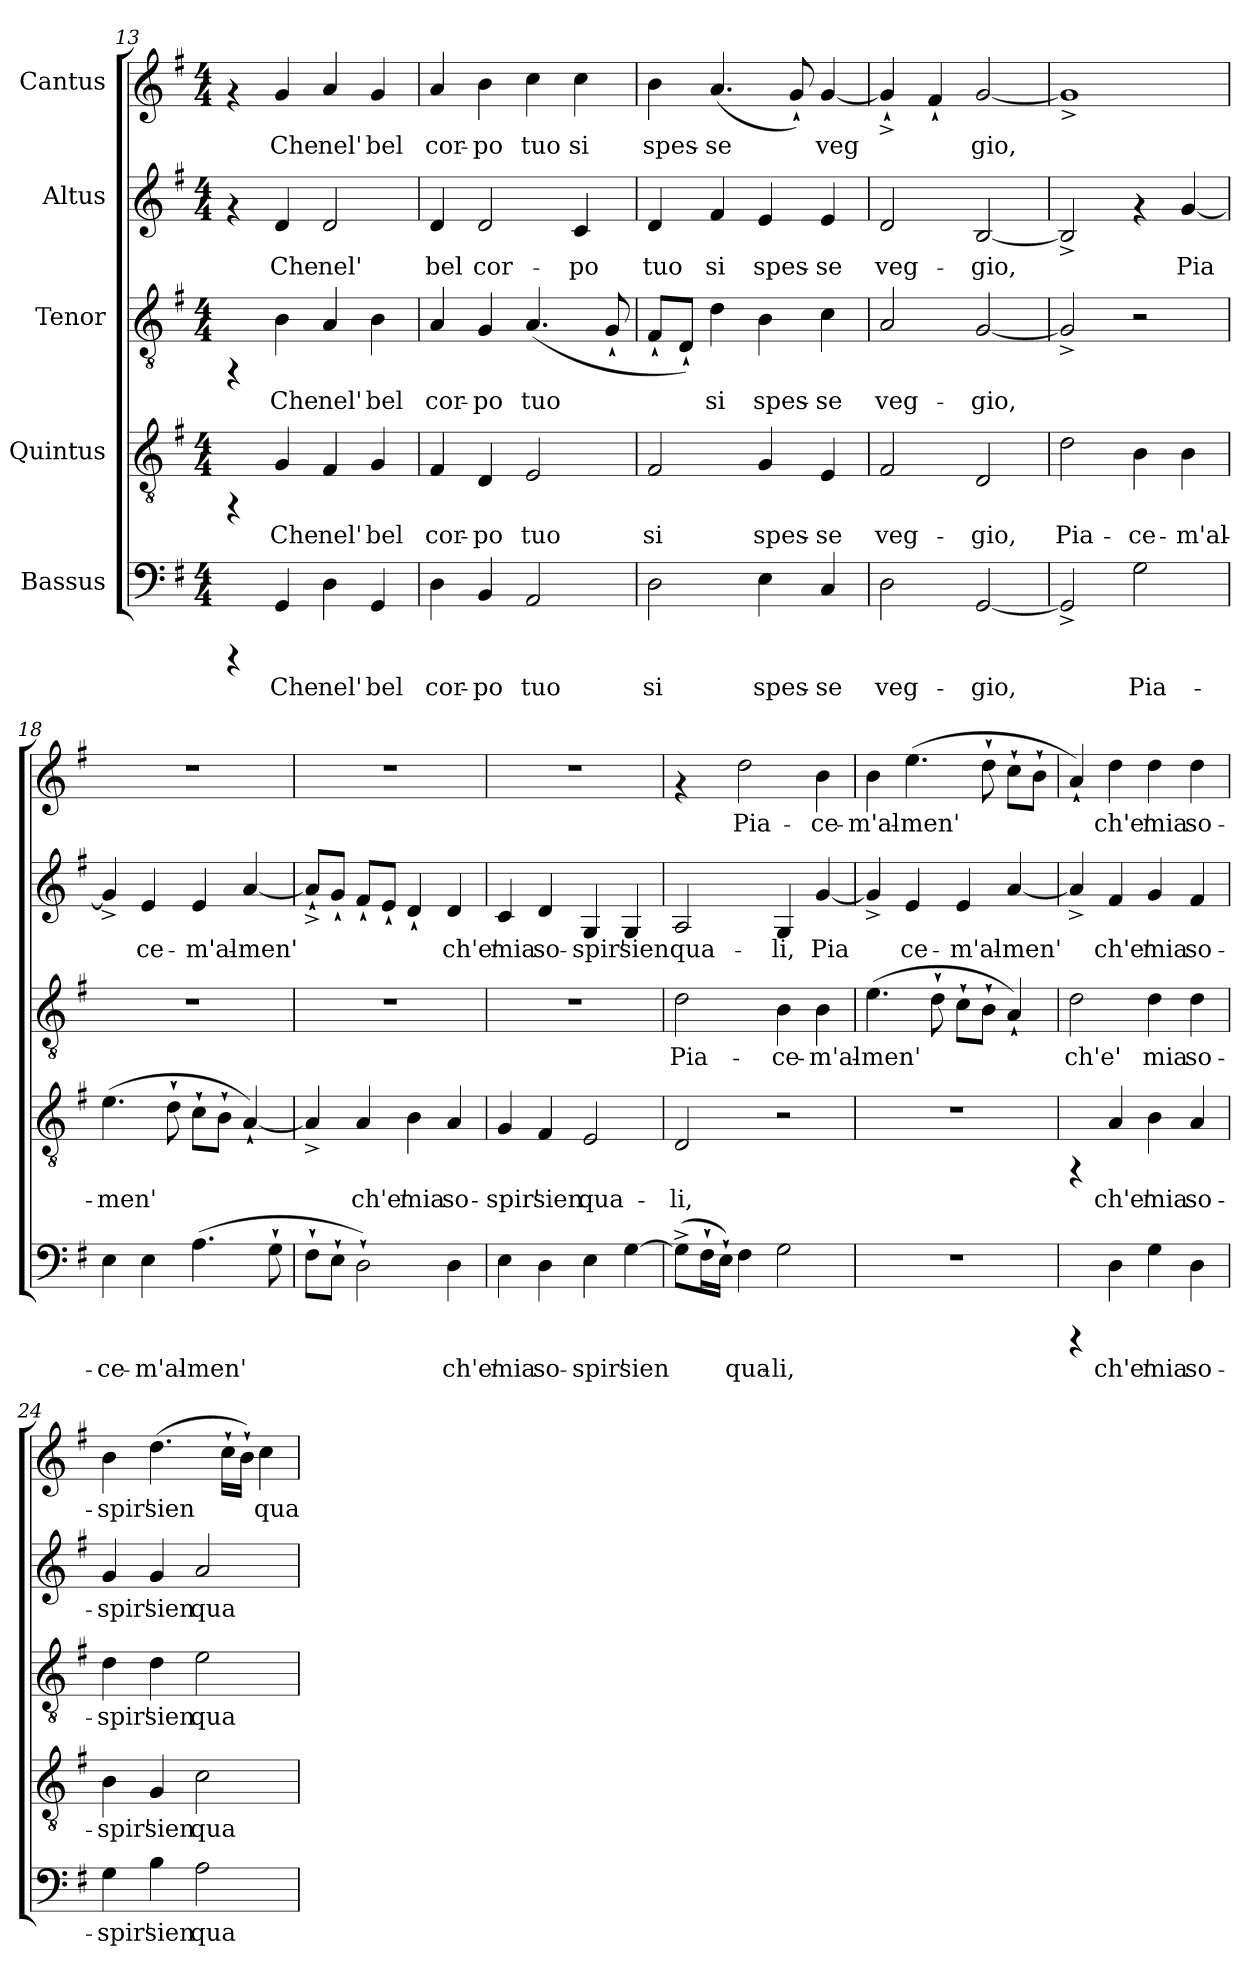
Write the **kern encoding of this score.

**kern	**text	**kern	**text	**kern	**text	**kern	**text	**kern	**text
*part5	*part5	*part4	*part4	*part3	*part3	*part2	*part2	*part1	*part1
*staff5	*staff5	*staff4	*staff4	*staff3	*staff3	*staff2	*staff2	*staff1	*staff1
*I"Bassus	*	*I"Quintus	*	*I"Tenor	*	*I"Altus	*	*I"Cantus	*
*clefF4	*	*clefGv2	*	*clefGv2	*	*clefG2	*	*clefG2	*
*k[f#]	*	*k[f#]	*	*k[f#]	*	*k[f#]	*	*k[f#]	*
*G:	*	*G:	*	*G:	*	*G:	*	*G:	*
*M4/4	*	*M4/4	*	*M4/4	*	*M4/4	*	*M4/4	*
=13	=13	=13	=13	=13	=13	=13	=13	=13	=13
4rCCC	.	4rFF	.	4rFF	.	4rf	.	4rf	.
!	!LO:LY:b	!	!LO:LY:b	!	!LO:LY:b	!	!LO:LY:b	!	!LO:LY:b
4GG/	Che	4G/	Che	4B\	Che	4d/	Che	4g/	Che
!	!LO:LY:b	!	!LO:LY:b	!	!LO:LY:b	!	!LO:LY:b	!	!LO:LY:b
4D\	nel'	4F#/	nel'	4A/	nel'	2d/	nel'	4a/	nel'
!	!LO:LY:b	!	!LO:LY:b	!	!LO:LY:b	!	!	!	!LO:LY:b
4GG/	bel	4G/	bel	4B\	bel	.	.	4g/	bel
=14	=14	=14	=14	=14	=14	=14	=14	=14	=14
!	!LO:LY:b	!	!LO:LY:b	!	!LO:LY:b	!	!LO:LY:b	!	!LO:LY:b
4D\	cor-	4F#/	cor-	4A/	cor-	4d/	bel	4a/	cor-
!	!LO:LY:b	!	!LO:LY:b	!	!LO:LY:b	!	!LO:LY:b	!	!LO:LY:b
4BB/	-po	4D/	-po	4G/	-po	2d/	cor-	4b\	-po
!	!LO:LY:b	!	!LO:LY:b	!	!LO:LY:b	!	!	!	!LO:LY:b
2AA/	tuo	2E/	tuo	(>4.A/	tuo	.	.	4cc\	tuo
!	!	!	!	!	!	!	!LO:LY:b	!	!LO:LY:b
.	.	.	.	.	.	4c/	-po	4cc\	si
!	!	!	!	!	!LO:LY:b	!	!	!	!
.	.	.	.	8G`</	.	.	.	.	.
!!LO:LB:g=z
=15	=15	=15	=15	=15	=15	=15	=15	=15	=15
!	!LO:LY:b	!	!LO:LY:b	!	!LO:LY:b	!	!LO:LY:b	!	!LO:LY:b
2D\	si	2F#/	si	8F#`</L	.	4d/	tuo	4b\	spes-
!	!	!	!	!	!LO:LY:b	!	!	!	!
.	.	.	.	8D`</J)	.	.	.	.	.
!	!	!	!	!	!LO:LY:b	!	!LO:LY:b	!	!LO:LY:b
.	.	.	.	4d\	si	4f#/	si	(>4.a/	-se
!	!LO:LY:b	!	!LO:LY:b	!	!LO:LY:b	!	!LO:LY:b	!	!
4E\	spes-	4G/	spes-	4B\	spes-	4e/	spes-	.	.
!	!	!	!	!	!	!	!	!	!LO:LY:b
.	.	.	.	.	.	.	.	8g`</)	.
!	!LO:LY:b	!	!LO:LY:b	!	!LO:LY:b	!	!LO:LY:b	!	!LO:LY:b
4C/	-se	4E/	-se	4c\	-se	4e/	-se	[<4g/	veg-
=16	=16	=16	=16	=16	=16	=16	=16	=16	=16
!	!LO:LY:b	!	!LO:LY:b	!	!LO:LY:b	!	!LO:LY:b	!	!LO:LY:b
2D\	veg-	2F#/	veg-	2A/	veg-	2d/	veg-	4g^>`</]	-
!	!	!	!	!	!	!	!	!	!LO:LY:b
.	.	.	.	.	.	.	.	4f#`</	.
!	!LO:LY:b	!	!LO:LY:b	!	!LO:LY:b	!	!LO:LY:b	!	!LO:LY:b
[<2GG/	-gio,	2D/	-gio,	[<2G/	-gio,	[<2B/	-gio,	[<2g/	gio,
=17	=17	=17	=17	=17	=17	=17	=17	=17	=17
!	!LO:LY:b	!	!LO:LY:b	!	!	!	!LO:LY:b	!	!
2GG^</]	.	2d\	Pia-	2G^</]	.	2B^</]	.	1g^<]	.
!	!LO:LY:b	!	!LO:LY:b	!	!	!	!	!	!
2G\	Pia-	4B\	-ce-	2r	.	4rf	.	.	.
!	!	!	!LO:LY:b	!	!	!	!LO:LY:b	!	!
.	.	4B\	-m'al-	.	.	[<4g/	Pia-	.	.
=18	=18	=18	=18	=18	=18	=18	=18	=18	=18
!	!LO:LY:b	!	!LO:LY:b	!	!	!	!LO:LY:b	!	!
4E\	-ce-	(>4.e\	-men'	1r	.	4g^</]	-	1r	.
!	!LO:LY:b	!	!	!	!	!	!LO:LY:b	!	!
4E\	-m'al-	.	.	.	.	4e/	ce-	.	.
!	!	!	!LO:LY:b	!	!	!	!	!	!
.	.	8d`>\	.	.	.	.	.	.	.
!	!LO:LY:b	!	!LO:LY:b	!	!	!	!LO:LY:b	!	!
(>4.A\	-men'	8c`>\L	.	.	.	4e/	-m'al-	.	.
!	!	!	!LO:LY:b	!	!	!	!	!	!
.	.	8B`>\J	.	.	.	.	.	.	.
!	!	!	!LO:LY:b	!	!	!	!LO:LY:b	!	!
.	.	[<4A`</)	.	.	.	[<4a/	-men'	.	.
!	!LO:LY:b	!	!	!	!	!	!	!	!
8G`>\	.	.	.	.	.	.	.	.	.
=19	=19	=19	=19	=19	=19	=19	=19	=19	=19
!	!LO:LY:b	!	!LO:LY:b	!	!	!	!LO:LY:b	!	!
8F#`>\L	.	4A^</]	.	1r	.	8a^>`</L]	.	1r	.
!	!LO:LY:b	!	!	!	!	!	!LO:LY:b	!	!
8E`>\J	.	.	.	.	.	8g`</J	.	.	.
!	!LO:LY:b	!	!LO:LY:b	!	!	!	!LO:LY:b	!	!
2D`>\)	.	4A/	ch'e'	.	.	8f#`</L	.	.	.
!	!	!	!	!	!	!	!LO:LY:b	!	!
.	.	.	.	.	.	8e`</J	.	.	.
!	!	!	!LO:LY:b	!	!	!	!LO:LY:b	!	!
.	.	4B\	mia	.	.	4d`</	.	.	.
!	!LO:LY:b	!	!LO:LY:b	!	!	!	!LO:LY:b	!	!
4D\	ch'e'	4A/	so-	.	.	4d/	ch'e'	.	.
!!LO:PB:g=z
=20	=20	=20	=20	=20	=20	=20	=20	=20	=20
!	!LO:LY:b	!	!LO:LY:b	!	!	!	!LO:LY:b	!	!
4E\	mia	4G/	-spir'	1r	.	4c/	mia	1r	.
!	!LO:LY:b	!	!LO:LY:b	!	!	!	!LO:LY:b	!	!
4D\	so-	4F#/	sien	.	.	4d/	so-	.	.
!	!LO:LY:b	!	!LO:LY:b	!	!	!	!LO:LY:b	!	!
4E\	-spir'	2E/	qua-	.	.	4G/	-spir'	.	.
!	!LO:LY:b	!	!	!	!	!	!LO:LY:b	!	!
[>4G\	sien	.	.	.	.	4G/	sien	.	.
=21	=21	=21	=21	=21	=21	=21	=21	=21	=21
!	!LO:LY:b	!	!LO:LY:b	!	!LO:LY:b	!	!LO:LY:b	!	!
(>8G^>\L]	.	2D/	-li,	2d\	Pia-	2A/	qua-	4rf	.
!	!LO:LY:b	!	!	!	!	!	!	!	!
16F#`>\	.	.	.	.	.	.	.	.	.
!	!LO:LY:b	!	!	!	!	!	!	!	!
16E`>\J)	.	.	.	.	.	.	.	.	.
!	!LO:LY:b	!	!	!	!	!	!	!	!LO:LY:b
4F#\	qua-	.	.	.	.	.	.	2dd\	Pia-
!	!LO:LY:b	!	!	!	!LO:LY:b	!	!LO:LY:b	!	!
2G\	-li,	2r	.	4B\	-ce-	4G/	-li,	.	.
!	!	!	!	!	!LO:LY:b	!	!LO:LY:b	!	!LO:LY:b
.	.	.	.	4B\	-m'al-	[<4g/	Pia-	4b\	-ce-
=22	=22	=22	=22	=22	=22	=22	=22	=22	=22
!	!	!	!	!	!LO:LY:b	!	!LO:LY:b	!	!LO:LY:b
1r	.	1r	.	(>4.e\	-men'	4g^</]	-	4b\	-m'al-
!	!	!	!	!	!	!	!LO:LY:b	!	!LO:LY:b
.	.	.	.	.	.	4e/	ce-	(>4.ee\	-men'
!	!	!	!	!	!LO:LY:b	!	!	!	!
.	.	.	.	8d`>\	.	.	.	.	.
!	!	!	!	!	!LO:LY:b	!	!LO:LY:b	!	!
.	.	.	.	8c`>\L	.	4e/	-m'al-	.	.
!	!	!	!	!	!LO:LY:b	!	!	!	!LO:LY:b
.	.	.	.	8B`>\J	.	.	.	8dd`>\	.
!	!	!	!	!	!LO:LY:b	!	!LO:LY:b	!	!LO:LY:b
.	.	.	.	4A`</)	.	[<4a/	-men'	8cc`>\L	.
!	!	!	!	!	!	!	!	!	!LO:LY:b
.	.	.	.	.	.	.	.	8b`>\J	.
=23	=23	=23	=23	=23	=23	=23	=23	=23	=23
!	!	!	!	!	!LO:LY:b	!	!LO:LY:b	!	!LO:LY:b
4rCCC	.	4rFF	.	2d\	ch'e'	4a^</]	.	4a`</)	.
!	!LO:LY:b	!	!LO:LY:b	!	!	!	!LO:LY:b	!	!LO:LY:b
4D\	ch'e'	4A/	ch'e'	.	.	4f#/	ch'e'	4dd\	ch'e'
!	!LO:LY:b	!	!LO:LY:b	!	!LO:LY:b	!	!LO:LY:b	!	!LO:LY:b
4G\	mia	4B\	mia	4d\	mia	4g/	mia	4dd\	mia
!	!LO:LY:b	!	!LO:LY:b	!	!LO:LY:b	!	!LO:LY:b	!	!LO:LY:b
4D\	so-	4A/	so-	4d\	so-	4f#/	so-	4dd\	so-
!!LO:LB:g=z
=24	=24	=24	=24	=24	=24	=24	=24	=24	=24
!	!LO:LY:b	!	!LO:LY:b	!	!LO:LY:b	!	!LO:LY:b	!	!LO:LY:b
4G\	-spir'	4B\	-spir'	4d\	-spir'	4g/	-spir'	4b\	-spir'
!	!LO:LY:b	!	!LO:LY:b	!	!LO:LY:b	!	!LO:LY:b	!	!LO:LY:b
4B\	sien	4G/	sien	4d\	sien	4g/	sien	(>4.dd\	sien
!	!LO:LY:b	!	!LO:LY:b	!	!LO:LY:b	!	!LO:LY:b	!	!
2A\	qua-	2c\	qua-	2e\	qua-	2a/	qua-	.	.
!	!	!	!	!	!	!	!	!	!LO:LY:b
.	.	.	.	.	.	.	.	16cc`>\L	.
!	!	!	!	!	!	!	!	!	!LO:LY:b
.	.	.	.	.	.	.	.	16b`>\J)	.
!	!	!	!	!	!	!	!	!	!LO:LY:b
.	.	.	.	.	.	.	.	4cc\	qua-
=	=	=	=	=	=	=	=	=	=
*-	*-	*-	*-	*-	*-	*-	*-	*-	*-
